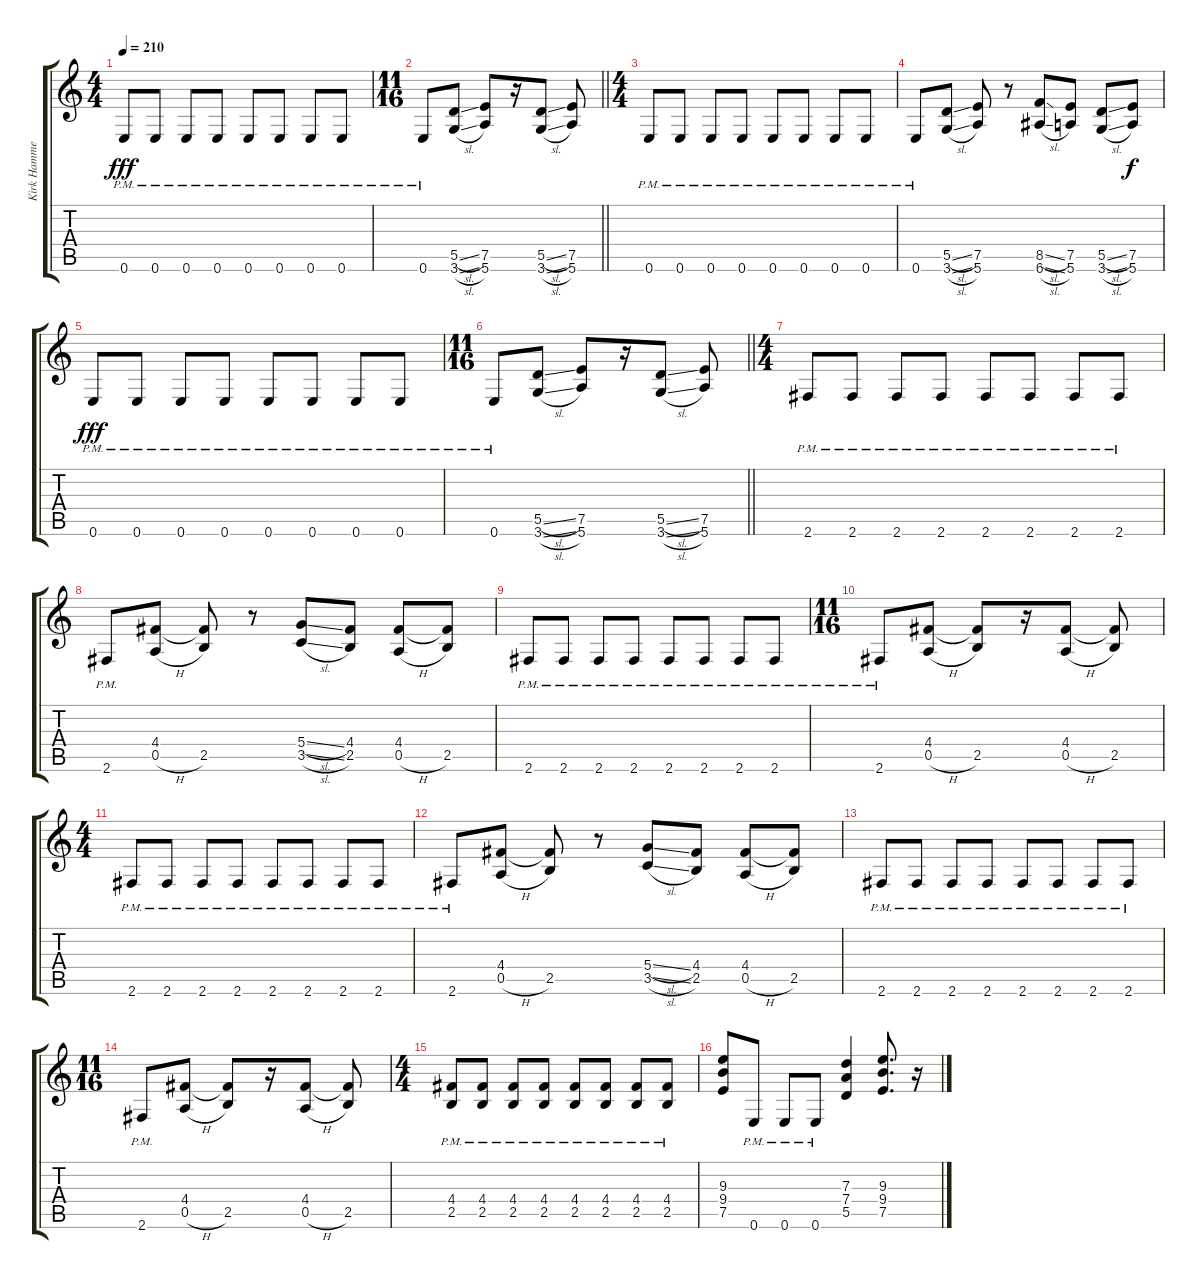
\track ("Kirk Hammett" "Kirk Hamme") {instrument distortionguitar}
\staff {score tabs}
\tuning (E4 B3 G3 D3 A2 E2) {hide}
\ts (4 4)
\tempo 210
\clef g2
\ks c
0.6{pm}.8{dy fff} 0.6{pm}.8 0.6{pm}.8 0.6{pm}.8 0.6{pm}.8 0.6{pm}.8 0.6{pm}.8 0.6{pm}.8 |
\ts (11 16)
\barLineRight lightlight
0.6{pm}.8 (5.5{sl} 3.6{sl}).8 (7.5 5.6).8 r.16 (5.5{sl} 3.6{sl}).8 (7.5 5.6).8 |
\ts (4 4)
0.6{pm}.8 0.6{pm}.8 0.6{pm}.8 0.6{pm}.8 0.6{pm}.8 0.6{pm}.8 0.6{pm}.8 0.6{pm}.8 |
0.6{pm}.8 (5.5{sl} 3.6{sl}).8 (7.5 5.6).8 r.8 (8.5{sl} 6.6{sl}).8 (7.5 5.6).8 (5.5{sl} 3.6{sl}).8 (7.5 5.6).8{dy f} |
0.6{pm}.8{dy fff} 0.6{pm}.8 0.6{pm}.8 0.6{pm}.8 0.6{pm}.8 0.6{pm}.8 0.6{pm}.8 0.6{pm}.8 |
\ts (11 16)
\barLineRight lightlight
0.6{pm}.8 (5.5{sl} 3.6{sl}).8 (7.5 5.6).8 r.16 (5.5{sl} 3.6{sl}).8 (7.5 5.6).8 |
\ts (4 4)
2.6{pm}.8 2.6{pm}.8 2.6{pm}.8 2.6{pm}.8 2.6{pm}.8 2.6{pm}.8 2.6{pm}.8 2.6{pm}.8 |
2.6{pm}.8 (4.4 0.5{h}).8 (4.4{t} 2.5).8 r.8 (5.4{sl} 3.5{sl}).8 (4.4 2.5).8 (4.4 0.5{h}).8 (4.4{t} 2.5).8 |
2.6{pm}.8 2.6{pm}.8 2.6{pm}.8 2.6{pm}.8 2.6{pm}.8 2.6{pm}.8 2.6{pm}.8 2.6{pm}.8 |
\ts (11 16)
2.6{pm}.8 (4.4 0.5{h}).8 (4.4{t} 2.5).8 r.16 (4.4 0.5{h}).8 (4.4{t} 2.5).8 |
\ts (4 4)
2.6{pm}.8 2.6{pm}.8 2.6{pm}.8 2.6{pm}.8 2.6{pm}.8 2.6{pm}.8 2.6{pm}.8 2.6{pm}.8 |
2.6{pm}.8 (4.4 0.5{h}).8 (4.4{t} 2.5).8 r.8 (5.4{sl} 3.5{sl}).8 (4.4 2.5).8 (4.4 0.5{h}).8 (4.4{t} 2.5).8 |
2.6{pm}.8 2.6{pm}.8 2.6{pm}.8 2.6{pm}.8 2.6{pm}.8 2.6{pm}.8 2.6{pm}.8 2.6{pm}.8 |
\ts (11 16)
2.6{pm}.8 (4.4 0.5{h}).8 (4.4{t} 2.5).8 r.16 (4.4 0.5{h}).8 (4.4{t} 2.5).8 |
\ts (4 4)
(4.4{pm} 2.5{pm}).8 (4.4{pm} 2.5{pm}).8 (4.4{pm} 2.5{pm}).8 (4.4{pm} 2.5{pm}).8 (4.4{pm} 2.5{pm}).8 (4.4{pm} 2.5{pm}).8 (4.4{pm} 2.5{pm}).8 (4.4{pm} 2.5{pm}).8 |
(9.3 9.4 7.5).8 0.6{pm}.8 0.6{pm}.8 0.6{pm}.8 (7.3 7.4 5.5).4 (9.3 9.4 7.5).8{d} r.16
